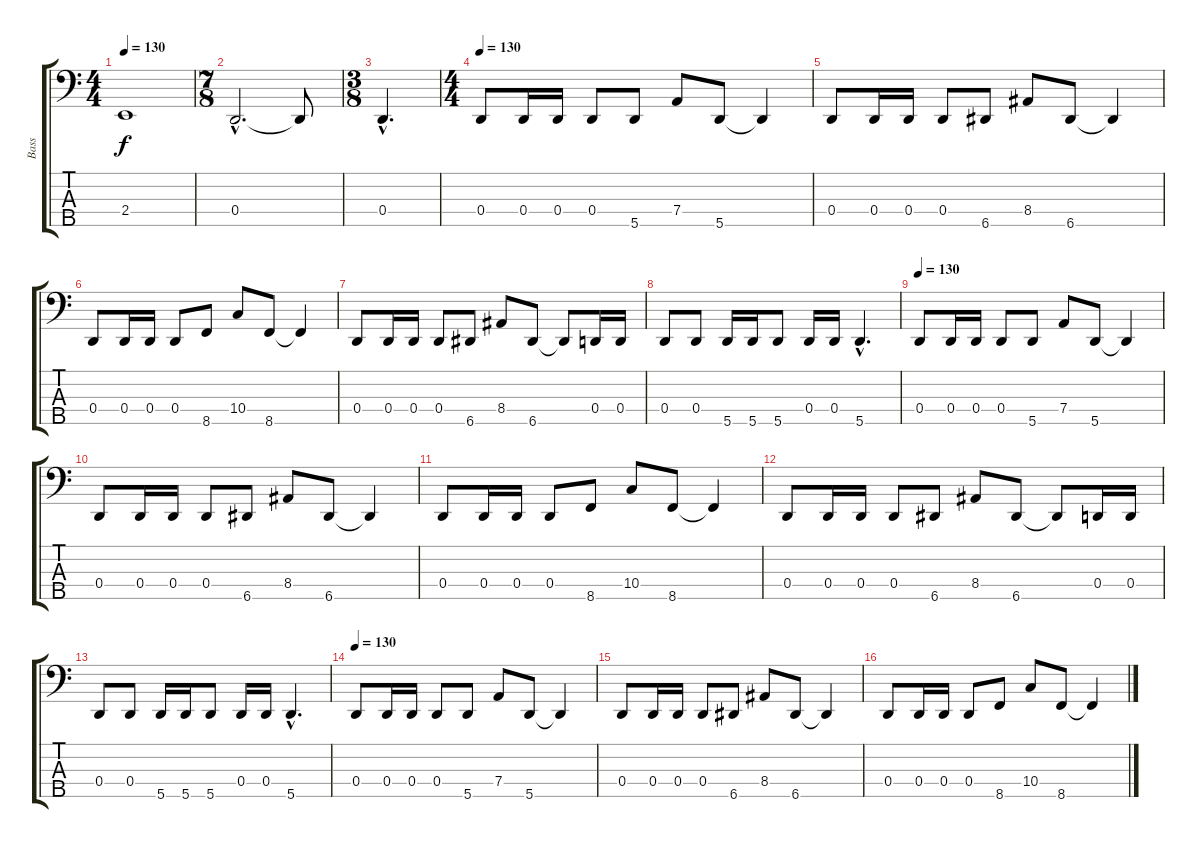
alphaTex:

\track ("Bass" "Bass") {instrument electricbasspick}
\staff {score tabs}
\tuning (F2 C2 G1 D1 A0) {hide}
\ts (4 4)
\tempo 130
\clef f4
\ks c
2.4.1{dy f} |
\ts (7 8)
0.4{hac}.2{d} 0.4{t}.8 |
\ts (3 8)
0.4{hac}.4{d} |
\ts (4 4)
\tempo 130
0.4.8 0.4.16 0.4.16 0.4.8 5.5.8 7.4.8 5.5.8 5.5{t}.4 |
0.4.8 0.4.16 0.4.16 0.4.8 6.5.8 8.4.8 6.5.8 6.5{t}.4 |
0.4.8 0.4.16 0.4.16 0.4.8 8.5.8 10.4.8 8.5.8 8.5{t}.4 |
0.4.8 0.4.16 0.4.16 0.4.8 6.5.8 8.4.8 6.5.8 6.5{t}.8 0.4.16 0.4.16 |
0.4.8 0.4.8 5.5.16 5.5.16 5.5.8 0.4.16 0.4.16 5.5{hac}.4{d} |
\tempo 130
0.4.8 0.4.16 0.4.16 0.4.8 5.5.8 7.4.8 5.5.8 5.5{t}.4 |
0.4.8 0.4.16 0.4.16 0.4.8 6.5.8 8.4.8 6.5.8 6.5{t}.4 |
0.4.8 0.4.16 0.4.16 0.4.8 8.5.8 10.4.8 8.5.8 8.5{t}.4 |
0.4.8 0.4.16 0.4.16 0.4.8 6.5.8 8.4.8 6.5.8 6.5{t}.8 0.4.16 0.4.16 |
0.4.8 0.4.8 5.5.16 5.5.16 5.5.8 0.4.16 0.4.16 5.5{hac}.4{d} |
\tempo 130
0.4.8 0.4.16 0.4.16 0.4.8 5.5.8 7.4.8 5.5.8 5.5{t}.4 |
0.4.8 0.4.16 0.4.16 0.4.8 6.5.8 8.4.8 6.5.8 6.5{t}.4 |
0.4.8 0.4.16 0.4.16 0.4.8 8.5.8 10.4.8 8.5.8 8.5{t}.4
